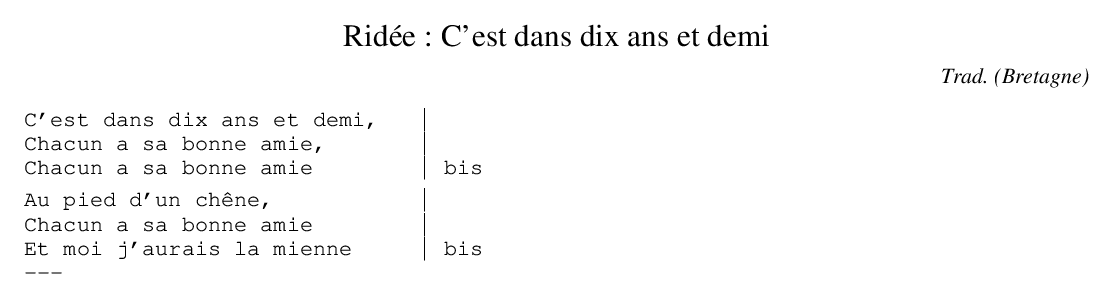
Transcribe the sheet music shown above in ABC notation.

X:1
T:Ridée : C'est dans dix ans et demi
C:Trad.
O:Bretagne
M:4/4
L:1/8
Q:1/4=130
K:C
%%textfont Courier 14
%%begintext

C'est dans dix ans et demi,   |
Chacun a sa bonne amie,       |
Chacun a sa bonne amie        | bis

Au pied d'un chêne,           |
Chacun a sa bonne amie        |
Et moi j'aurais la mienne     | bis
---
